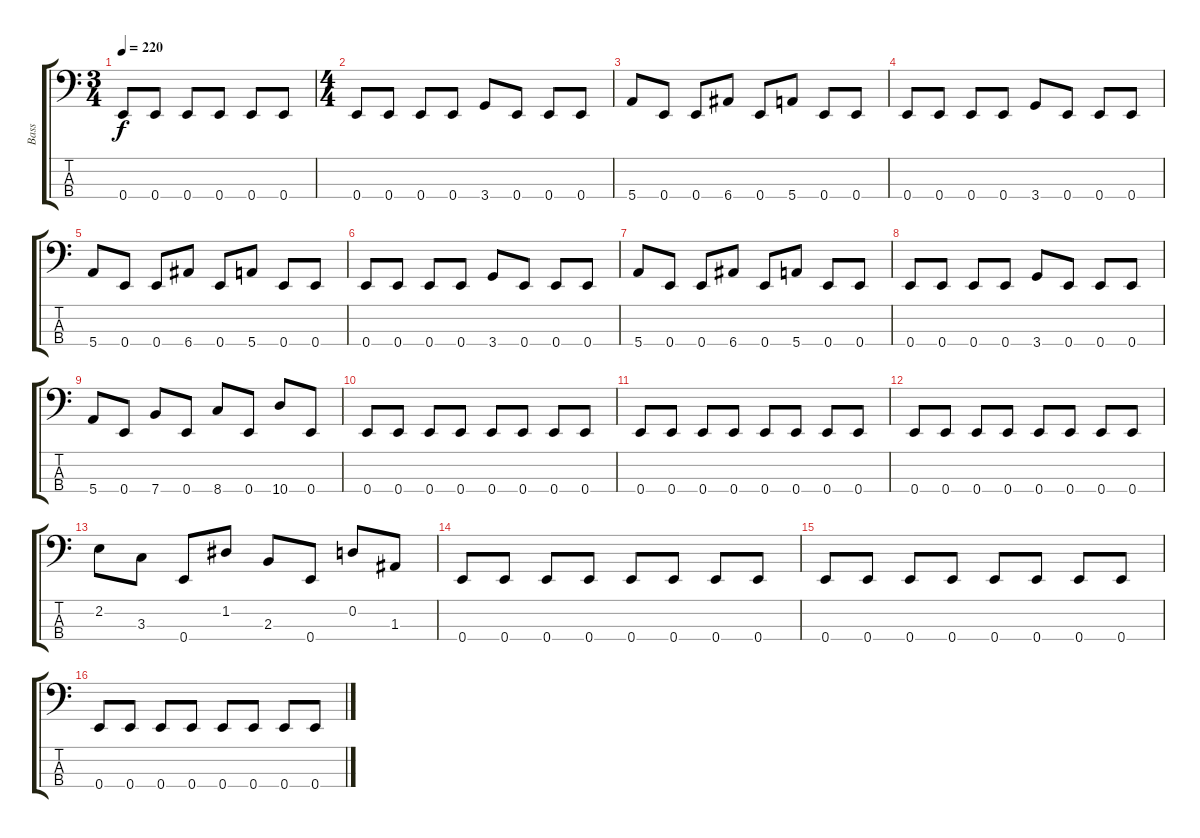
\track ("Bass" "Bass") {instrument electricbassfinger}
\staff {score tabs}
\tuning (G2 D2 A1 E1) {hide}
\ts (3 4)
\tempo 220
\clef f4
\ks c
0.4.8{dy f} 0.4.8 0.4.8 0.4.8 0.4.8 0.4.8 |
\ts (4 4)
0.4.8 0.4.8 0.4.8 0.4.8 3.4.8 0.4.8 0.4.8 0.4.8 |
5.4.8 0.4.8 0.4.8 6.4.8 0.4.8 5.4.8 0.4.8 0.4.8 |
0.4.8 0.4.8 0.4.8 0.4.8 3.4.8 0.4.8 0.4.8 0.4.8 |
5.4.8 0.4.8 0.4.8 6.4.8 0.4.8 5.4.8 0.4.8 0.4.8 |
0.4.8 0.4.8 0.4.8 0.4.8 3.4.8 0.4.8 0.4.8 0.4.8 |
5.4.8 0.4.8 0.4.8 6.4.8 0.4.8 5.4.8 0.4.8 0.4.8 |
0.4.8 0.4.8 0.4.8 0.4.8 3.4.8 0.4.8 0.4.8 0.4.8 |
5.4.8 0.4.8 7.4.8 0.4.8 8.4.8 0.4.8 10.4.8 0.4.8 |
0.4.8 0.4.8 0.4.8 0.4.8 0.4.8 0.4.8 0.4.8 0.4.8 |
0.4.8 0.4.8 0.4.8 0.4.8 0.4.8 0.4.8 0.4.8 0.4.8 |
0.4.8 0.4.8 0.4.8 0.4.8 0.4.8 0.4.8 0.4.8 0.4.8 |
2.2.8 3.3.8 0.4.8 1.2.8 2.3.8 0.4.8 0.2.8 1.3.8 |
0.4.8 0.4.8 0.4.8 0.4.8 0.4.8 0.4.8 0.4.8 0.4.8 |
0.4.8 0.4.8 0.4.8 0.4.8 0.4.8 0.4.8 0.4.8 0.4.8 |
0.4.8 0.4.8 0.4.8 0.4.8 0.4.8 0.4.8 0.4.8 0.4.8
